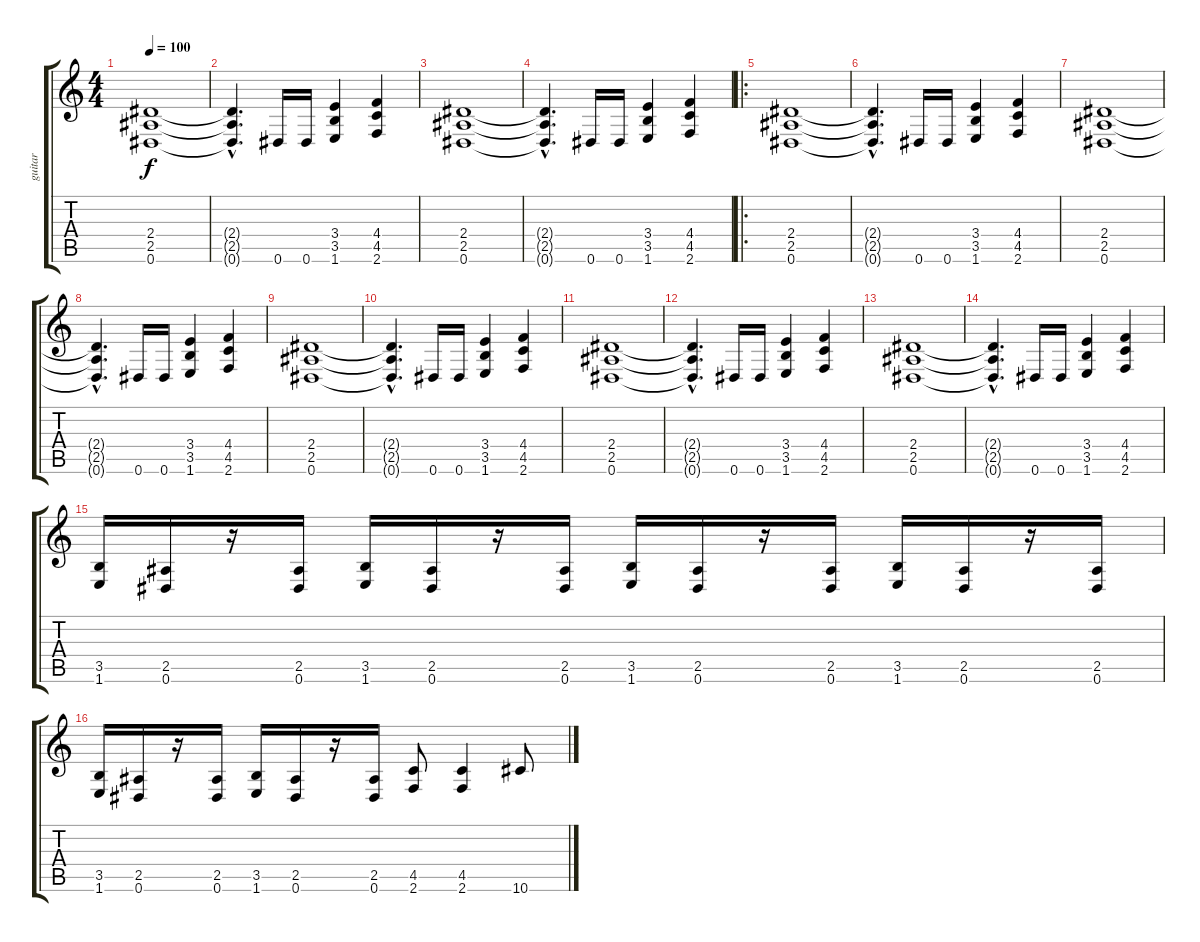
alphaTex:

\track ("guitar" "guitar") {instrument overdrivenguitar}
\staff {score tabs}
\tuning (Eb4 Bb3 Gb3 Db3 Ab2 Eb2) {hide}
\ts (4 4)
\tempo 100
\clef g2
\ks c
(2.4 2.5 0.6).1{dy f instrument overdrivenguitar} |
(2.4{hac t} 2.5{hac t} 0.6{hac t}).4{d} 0.6.16 0.6.16 (3.4 3.5 1.6).4 (4.4 4.5 2.6).4 |
(2.4 2.5 0.6).1 |
(2.4{hac t} 2.5{hac t} 0.6{hac t}).4{d} 0.6.16 0.6.16 (3.4 3.5 1.6).4 (4.4 4.5 2.6).4 |
\ro
(2.4 2.5 0.6).1 |
(2.4{hac t} 2.5{hac t} 0.6{hac t}).4{d} 0.6.16 0.6.16 (3.4 3.5 1.6).4 (4.4 4.5 2.6).4 |
(2.4 2.5 0.6).1 |
(2.4{hac t} 2.5{hac t} 0.6{hac t}).4{d} 0.6.16 0.6.16 (3.4 3.5 1.6).4 (4.4 4.5 2.6).4 |
(2.4 2.5 0.6).1 |
(2.4{hac t} 2.5{hac t} 0.6{hac t}).4{d} 0.6.16 0.6.16 (3.4 3.5 1.6).4 (4.4 4.5 2.6).4 |
(2.4 2.5 0.6).1 |
(2.4{hac t} 2.5{hac t} 0.6{hac t}).4{d} 0.6.16 0.6.16 (3.4 3.5 1.6).4 (4.4 4.5 2.6).4 |
(2.4 2.5 0.6).1 |
(2.4{hac t} 2.5{hac t} 0.6{hac t}).4{d} 0.6.16 0.6.16 (3.4 3.5 1.6).4 (4.4 4.5 2.6).4 |
(3.5 1.6).16 (2.5 0.6).16 r.16 (2.5 0.6).16 (3.5 1.6).16 (2.5 0.6).16 r.16 (2.5 0.6).16 (3.5 1.6).16 (2.5 0.6).16 r.16 (2.5 0.6).16 (3.5 1.6).16 (2.5 0.6).16 r.16 (2.5 0.6).16 |
(3.5 1.6).16 (2.5 0.6).16 r.16 (2.5 0.6).16 (3.5 1.6).16 (2.5 0.6).16 r.16 (2.5 0.6).16 (4.5 2.6).8 (4.5 2.6).4 10.6{ss}.8
